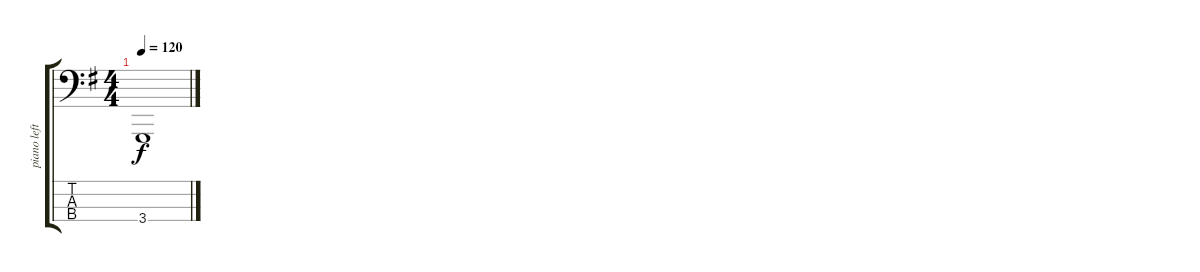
\track ("piano left" "piano left") {instrument acousticgrandpiano}
\staff {score tabs}
\tuning (G2 D2 A1 E1) {hide}
\ts (4 4)
\tempo 120
\clef f4
\ks g
3.4.1{dy f}
